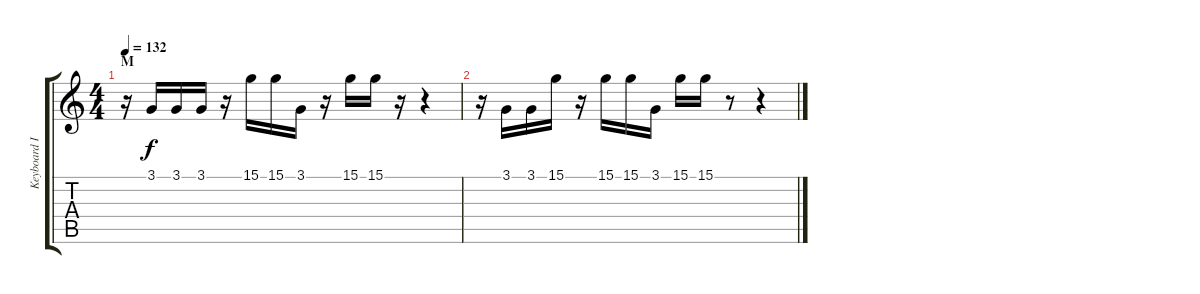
\track ("Keyboard I" "Keyboard I") {instrument lead1square}
\staff {score tabs}
\tuning (E4 B3 G3 D3 A2 E2) {hide}
\ts (4 4)
\section ("" "M")
\tempo 132
\clef g2
\ks c
r.16{dy f} 3.1.16 3.1.16 3.1.16 r.16 15.1.16 15.1.16 3.1.16 r.16 15.1.16 15.1.16 r.16 r.4 |
r.16 3.1.16 3.1.16 15.1.16 r.16 15.1.16 15.1.16 3.1.16 15.1.16 15.1.16 r.8 r.4
